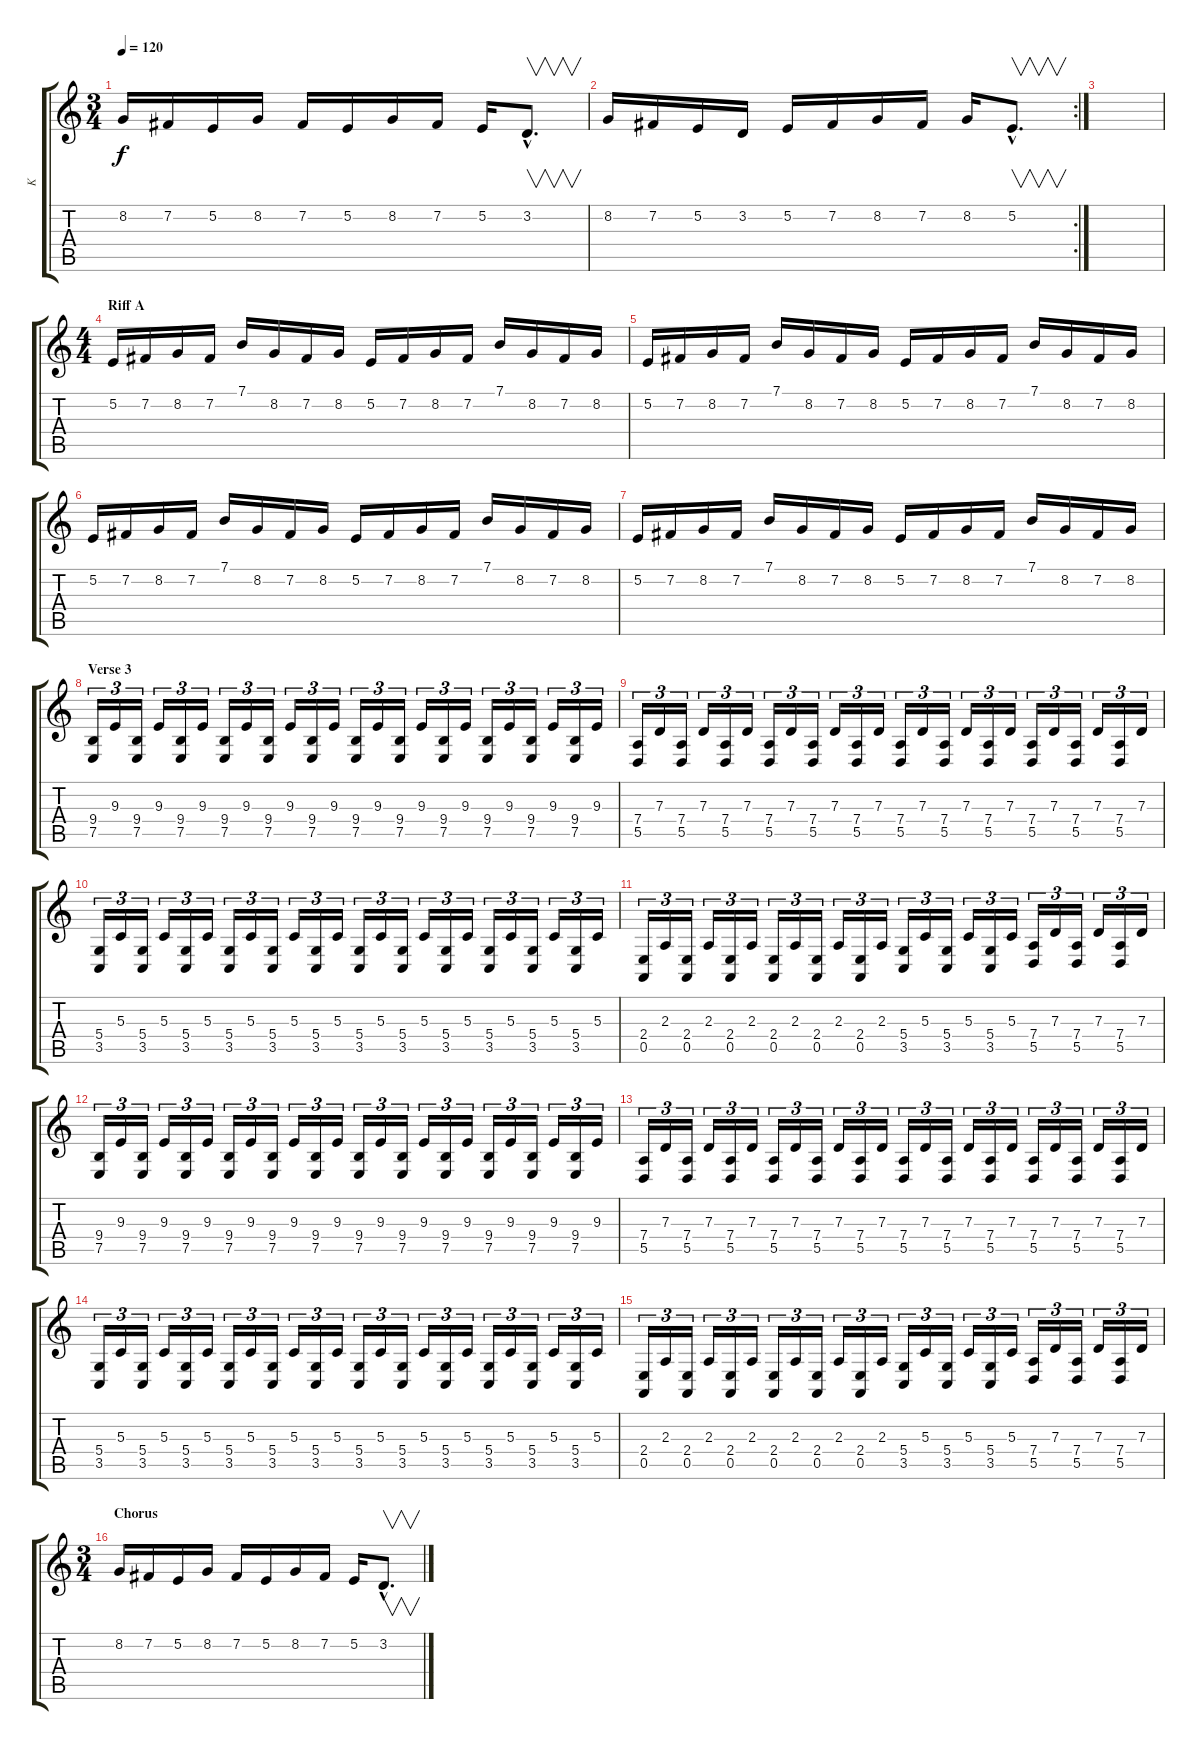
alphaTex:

\track ("K" "K") {instrument harpsichord}
\staff {score tabs}
\tuning (E4 B3 G3 D3 A2 E2) {hide}
\ts (3 4)
\tempo 120
\clef g2
\ks c
8.2.16{dy f} 7.2.16 5.2.16 8.2.16 7.2.16 5.2.16 8.2.16 7.2.16 5.2.16 3.2{hac}.8{v d} |
\rc 2
8.2.16 7.2.16 5.2.16 3.2.16 5.2.16 7.2.16 8.2.16 7.2.16 8.2.16 5.2{hac}.8{v d} |
|
\ts (4 4)
\section ("" "Riff A")
5.2.16 7.2.16 8.2.16 7.2.16 7.1.16 8.2.16 7.2.16 8.2.16 5.2.16 7.2.16 8.2.16 7.2.16 7.1.16 8.2.16 7.2.16 8.2.16 |
5.2.16 7.2.16 8.2.16 7.2.16 7.1.16 8.2.16 7.2.16 8.2.16 5.2.16 7.2.16 8.2.16 7.2.16 7.1.16 8.2.16 7.2.16 8.2.16 |
5.2.16 7.2.16 8.2.16 7.2.16 7.1.16 8.2.16 7.2.16 8.2.16 5.2.16 7.2.16 8.2.16 7.2.16 7.1.16 8.2.16 7.2.16 8.2.16 |
5.2.16 7.2.16 8.2.16 7.2.16 7.1.16 8.2.16 7.2.16 8.2.16 5.2.16 7.2.16 8.2.16 7.2.16 7.1.16 8.2.16 7.2.16 8.2.16 |
\section ("" "Verse 3")
(9.4 7.5).16{tu (3 2)} 9.3.16{tu (3 2)} (9.4 7.5).16{tu (3 2)} 9.3.16{tu (3 2)} (9.4 7.5).16{tu (3 2)} 9.3.16{tu (3 2)} (9.4 7.5).16{tu (3 2)} 9.3.16{tu (3 2)} (9.4 7.5).16{tu (3 2)} 9.3.16{tu (3 2)} (9.4 7.5).16{tu (3 2)} 9.3.16{tu (3 2)} (9.4 7.5).16{tu (3 2)} 9.3.16{tu (3 2)} (9.4 7.5).16{tu (3 2)} 9.3.16{tu (3 2)} (9.4 7.5).16{tu (3 2)} 9.3.16{tu (3 2)} (9.4 7.5).16{tu (3 2)} 9.3.16{tu (3 2)} (9.4 7.5).16{tu (3 2)} 9.3.16{tu (3 2)} (9.4 7.5).16{tu (3 2)} 9.3.16{tu (3 2)} |
(7.4 5.5).16{tu (3 2)} 7.3.16{tu (3 2)} (7.4 5.5).16{tu (3 2)} 7.3.16{tu (3 2)} (7.4 5.5).16{tu (3 2)} 7.3.16{tu (3 2)} (7.4 5.5).16{tu (3 2)} 7.3.16{tu (3 2)} (7.4 5.5).16{tu (3 2)} 7.3.16{tu (3 2)} (7.4 5.5).16{tu (3 2)} 7.3.16{tu (3 2)} (7.4 5.5).16{tu (3 2)} 7.3.16{tu (3 2)} (7.4 5.5).16{tu (3 2)} 7.3.16{tu (3 2)} (7.4 5.5).16{tu (3 2)} 7.3.16{tu (3 2)} (7.4 5.5).16{tu (3 2)} 7.3.16{tu (3 2)} (7.4 5.5).16{tu (3 2)} 7.3.16{tu (3 2)} (7.4 5.5).16{tu (3 2)} 7.3.16{tu (3 2)} |
(5.4 3.5).16{tu (3 2)} 5.3.16{tu (3 2)} (5.4 3.5).16{tu (3 2)} 5.3.16{tu (3 2)} (5.4 3.5).16{tu (3 2)} 5.3.16{tu (3 2)} (5.4 3.5).16{tu (3 2)} 5.3.16{tu (3 2)} (5.4 3.5).16{tu (3 2)} 5.3.16{tu (3 2)} (5.4 3.5).16{tu (3 2)} 5.3.16{tu (3 2)} (5.4 3.5).16{tu (3 2)} 5.3.16{tu (3 2)} (5.4 3.5).16{tu (3 2)} 5.3.16{tu (3 2)} (5.4 3.5).16{tu (3 2)} 5.3.16{tu (3 2)} (5.4 3.5).16{tu (3 2)} 5.3.16{tu (3 2)} (5.4 3.5).16{tu (3 2)} 5.3.16{tu (3 2)} (5.4 3.5).16{tu (3 2)} 5.3.16{tu (3 2)} |
(2.4 0.5).16{tu (3 2)} 2.3.16{tu (3 2)} (2.4 0.5).16{tu (3 2)} 2.3.16{tu (3 2)} (2.4 0.5).16{tu (3 2)} 2.3.16{tu (3 2)} (2.4 0.5).16{tu (3 2)} 2.3.16{tu (3 2)} (2.4 0.5).16{tu (3 2)} 2.3.16{tu (3 2)} (2.4 0.5).16{tu (3 2)} 2.3.16{tu (3 2)} (5.4 3.5).16{tu (3 2)} 5.3.16{tu (3 2)} (5.4 3.5).16{tu (3 2)} 5.3.16{tu (3 2)} (5.4 3.5).16{tu (3 2)} 5.3.16{tu (3 2)} (7.4 5.5).16{tu (3 2)} 7.3.16{tu (3 2)} (7.4 5.5).16{tu (3 2)} 7.3.16{tu (3 2)} (7.4 5.5).16{tu (3 2)} 7.3.16{tu (3 2)} |
(9.4 7.5).16{tu (3 2)} 9.3.16{tu (3 2)} (9.4 7.5).16{tu (3 2)} 9.3.16{tu (3 2)} (9.4 7.5).16{tu (3 2)} 9.3.16{tu (3 2)} (9.4 7.5).16{tu (3 2)} 9.3.16{tu (3 2)} (9.4 7.5).16{tu (3 2)} 9.3.16{tu (3 2)} (9.4 7.5).16{tu (3 2)} 9.3.16{tu (3 2)} (9.4 7.5).16{tu (3 2)} 9.3.16{tu (3 2)} (9.4 7.5).16{tu (3 2)} 9.3.16{tu (3 2)} (9.4 7.5).16{tu (3 2)} 9.3.16{tu (3 2)} (9.4 7.5).16{tu (3 2)} 9.3.16{tu (3 2)} (9.4 7.5).16{tu (3 2)} 9.3.16{tu (3 2)} (9.4 7.5).16{tu (3 2)} 9.3.16{tu (3 2)} |
(7.4 5.5).16{tu (3 2)} 7.3.16{tu (3 2)} (7.4 5.5).16{tu (3 2)} 7.3.16{tu (3 2)} (7.4 5.5).16{tu (3 2)} 7.3.16{tu (3 2)} (7.4 5.5).16{tu (3 2)} 7.3.16{tu (3 2)} (7.4 5.5).16{tu (3 2)} 7.3.16{tu (3 2)} (7.4 5.5).16{tu (3 2)} 7.3.16{tu (3 2)} (7.4 5.5).16{tu (3 2)} 7.3.16{tu (3 2)} (7.4 5.5).16{tu (3 2)} 7.3.16{tu (3 2)} (7.4 5.5).16{tu (3 2)} 7.3.16{tu (3 2)} (7.4 5.5).16{tu (3 2)} 7.3.16{tu (3 2)} (7.4 5.5).16{tu (3 2)} 7.3.16{tu (3 2)} (7.4 5.5).16{tu (3 2)} 7.3.16{tu (3 2)} |
(5.4 3.5).16{tu (3 2)} 5.3.16{tu (3 2)} (5.4 3.5).16{tu (3 2)} 5.3.16{tu (3 2)} (5.4 3.5).16{tu (3 2)} 5.3.16{tu (3 2)} (5.4 3.5).16{tu (3 2)} 5.3.16{tu (3 2)} (5.4 3.5).16{tu (3 2)} 5.3.16{tu (3 2)} (5.4 3.5).16{tu (3 2)} 5.3.16{tu (3 2)} (5.4 3.5).16{tu (3 2)} 5.3.16{tu (3 2)} (5.4 3.5).16{tu (3 2)} 5.3.16{tu (3 2)} (5.4 3.5).16{tu (3 2)} 5.3.16{tu (3 2)} (5.4 3.5).16{tu (3 2)} 5.3.16{tu (3 2)} (5.4 3.5).16{tu (3 2)} 5.3.16{tu (3 2)} (5.4 3.5).16{tu (3 2)} 5.3.16{tu (3 2)} |
(2.4 0.5).16{tu (3 2)} 2.3.16{tu (3 2)} (2.4 0.5).16{tu (3 2)} 2.3.16{tu (3 2)} (2.4 0.5).16{tu (3 2)} 2.3.16{tu (3 2)} (2.4 0.5).16{tu (3 2)} 2.3.16{tu (3 2)} (2.4 0.5).16{tu (3 2)} 2.3.16{tu (3 2)} (2.4 0.5).16{tu (3 2)} 2.3.16{tu (3 2)} (5.4 3.5).16{tu (3 2)} 5.3.16{tu (3 2)} (5.4 3.5).16{tu (3 2)} 5.3.16{tu (3 2)} (5.4 3.5).16{tu (3 2)} 5.3.16{tu (3 2)} (7.4 5.5).16{tu (3 2)} 7.3.16{tu (3 2)} (7.4 5.5).16{tu (3 2)} 7.3.16{tu (3 2)} (7.4 5.5).16{tu (3 2)} 7.3.16{tu (3 2)} |
\ts (3 4)
\section ("" "Chorus")
8.2.16 7.2.16 5.2.16 8.2.16 7.2.16 5.2.16 8.2.16 7.2.16 5.2.16 3.2{hac}.8{v d}
